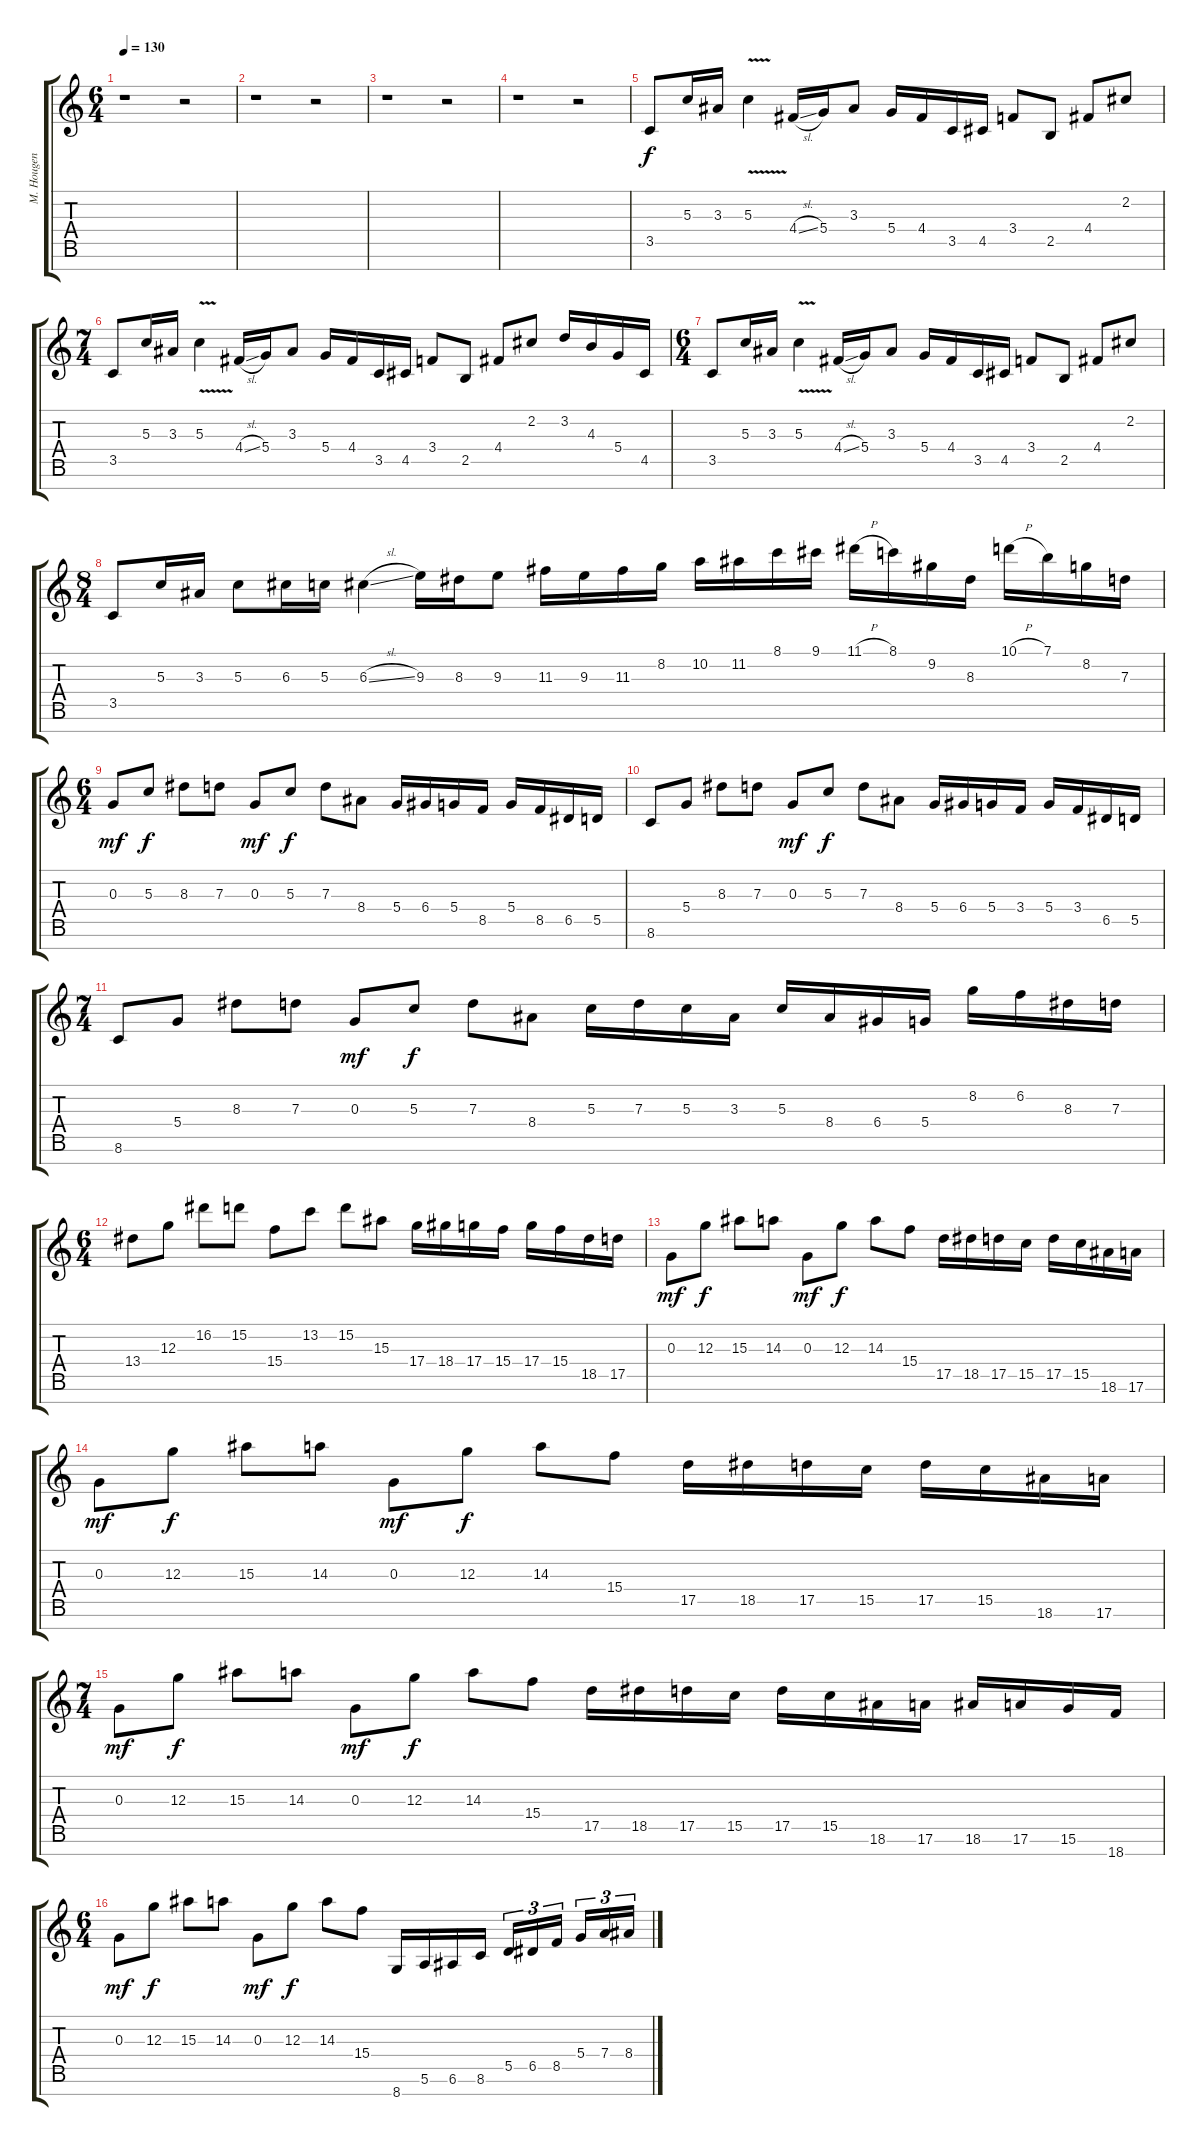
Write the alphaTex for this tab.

\track ("M. Hougen - Guitar" "M. Hougen ") {instrument overdrivenguitar}
\staff {score tabs}
\tuning (E4 B3 G3 D3 A2 E2 B1) {hide}
\ts (6 4)
\tempo 130
\clef g2
\ks c
r.1{dy f} r.2 |
r.1 r.2 |
r.1 r.2 |
r.1 r.2 |
3.5.8{balance 2} 5.3.16 3.3.16 5.3{v}.4 4.4{sl}.16 5.4.16 3.3.8 5.4.16 4.4.16 3.5.16 4.5.16 3.4.8 2.5.8 4.4.8 2.2.8 |
\ts (7 4)
3.5.8 5.3.16 3.3.16 5.3{v}.4 4.4{sl}.16 5.4.16 3.3.8 5.4.16 4.4.16 3.5.16 4.5.16 3.4.8 2.5.8 4.4.8 2.2.8 3.2.16 4.3.16 5.4.16 4.5.16 |
\ts (6 4)
3.5.8 5.3.16 3.3.16 5.3{v}.4 4.4{sl}.16 5.4.16 3.3.8 5.4.16 4.4.16 3.5.16 4.5.16 3.4.8 2.5.8 4.4.8 2.2.8 |
\ts (8 4)
3.5.8 5.3.16 3.3.16 5.3.8 6.3.16 5.3.16 6.3{sl}.4 9.3.16 8.3.16 9.3.8 11.3.16 9.3.16 11.3.16 8.2.16 10.2.16 11.2.16 8.1.16 9.1.16 11.1{h}.16 8.1.16 9.2.16 8.3.16 10.1{h}.16 7.1.16 8.2.16 7.3.16 |
\ts (6 4)
0.3.8{dy mf volume 12} 5.3.8{dy f} 8.3.8 7.3.8 0.3.8{dy mf} 5.3.8{dy f} 7.3.8 8.4.8 5.4.16 6.4.16 5.4.16 8.5.16 5.4.16 8.5.16 6.5.16 5.5.16 |
8.6.8 5.4.8 8.3.8 7.3.8 0.3.8{dy mf} 5.3.8{dy f} 7.3.8 8.4.8 5.4.16 6.4.16 5.4.16 3.4.16 5.4.16 3.4.16 6.5.16 5.5.16 |
\ts (7 4)
8.6.8 5.4.8 8.3.8 7.3.8 0.3.8{dy mf} 5.3.8{dy f} 7.3.8 8.4.8 5.3.16 7.3.16 5.3.16 3.3.16 5.3.16 8.4.16 6.4.16 5.4.16 8.2.16 6.2.16 8.3.16 7.3.16 |
\ts (6 4)
13.4.8 12.3.8 16.2.8 15.2.8 15.4.8 13.2.8 15.2.8 15.3.8 17.4.16 18.4.16 17.4.16 15.4.16 17.4.16 15.4.16 18.5.16 17.5.16 |
0.3.8{dy mf} 12.3.8{dy f} 15.3.8 14.3.8 0.3.8{dy mf} 12.3.8{dy f} 14.3.8 15.4.8 17.5.16 18.5.16 17.5.16 15.5.16 17.5.16 15.5.16 18.6.16 17.6.16 |
0.3.8{dy mf} 12.3.8{dy f} 15.3.8 14.3.8 0.3.8{dy mf} 12.3.8{dy f} 14.3.8 15.4.8 17.5.16 18.5.16 17.5.16 15.5.16 17.5.16 15.5.16 18.6.16 17.6.16 |
\ts (7 4)
0.3.8{dy mf} 12.3.8{dy f} 15.3.8 14.3.8 0.3.8{dy mf} 12.3.8{dy f} 14.3.8 15.4.8 17.5.16 18.5.16 17.5.16 15.5.16 17.5.16 15.5.16 18.6.16 17.6.16 18.6.16 17.6.16 15.6.16 18.7.16 |
\ts (6 4)
0.3.8{dy mf} 12.3.8{dy f} 15.3.8 14.3.8 0.3.8{dy mf} 12.3.8{dy f} 14.3.8 15.4.8 8.7.16 5.6.16 6.6.16 8.6.16 5.5.16{tu (3 2)} 6.5.16{tu (3 2)} 8.5.16{tu (3 2)} 5.4.16{tu (3 2)} 7.4.16{tu (3 2)} 8.4.16{tu (3 2)}
